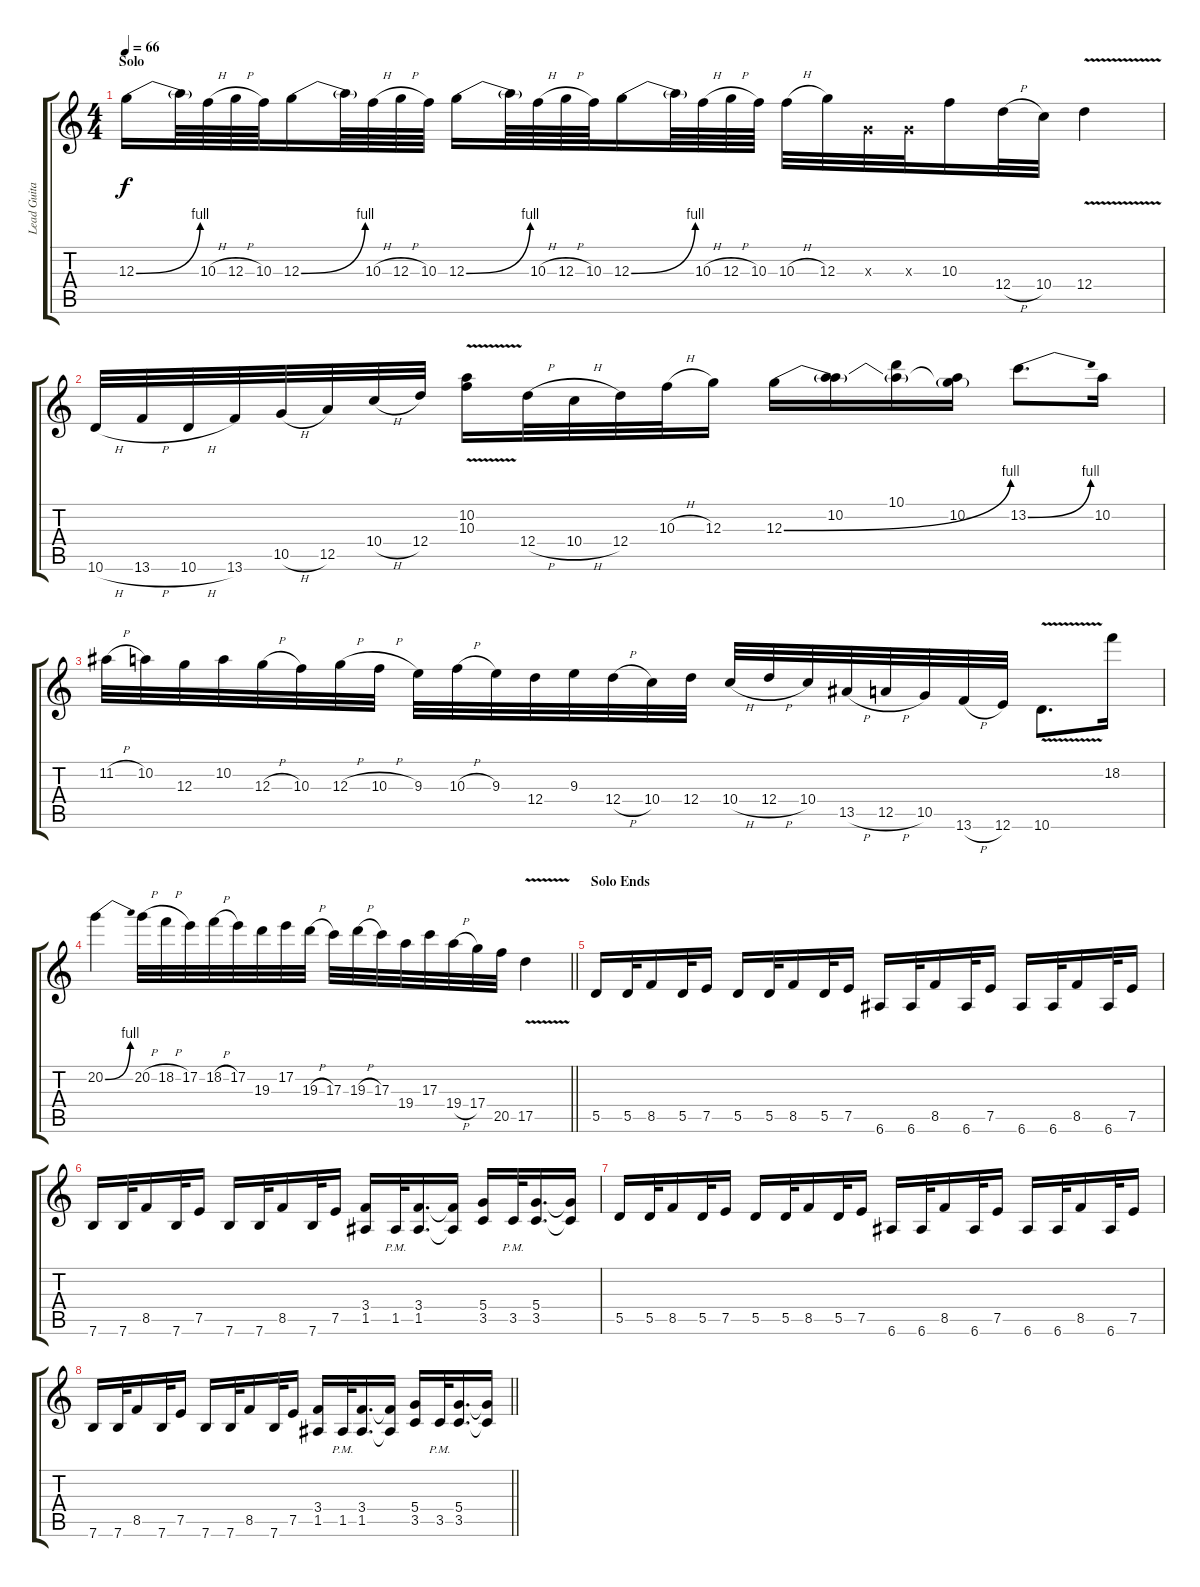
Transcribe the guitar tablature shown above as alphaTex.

\track ("Lead Guitar" "Lead Guita") {instrument distortionguitar}
\staff {score tabs}
\tuning (E4 B3 G3 D3 A2 E2) {hide}
\ts (4 4)
\section ("" "Solo")
\tempo 66
\clef g2
\ks c
12.3{be (bend 0 0 60 4)}.16{dy f} 12.3{t}.64 10.3{h}.64 12.3{h}.64 10.3.64 12.3{be (bend 0 0 60 4)}.16 12.3{t}.64 10.3{h}.64 12.3{h}.64 10.3.64 12.3{be (bend 0 0 60 4)}.16 12.3{t}.64 10.3{h}.64 12.3{h}.64 10.3.64 12.3{be (bend 0 0 60 4)}.16 12.3{t}.64 10.3{h}.64 12.3{h}.64 10.3.64 10.3{h}.32 12.3.32 0.3{x}.32 0.3{x}.32 10.3.16 12.4{h}.32 10.4.32 12.4{v}.4 |
10.6{h}.32 13.6{h}.32 10.6{h}.32 13.6.32 10.5{h}.32 12.5.32 10.4{h}.32 12.4.32 (10.2{v} 10.3{v}).16 12.4{h}.32 10.4{h}.32 12.4.32 10.3{h}.32 12.3.16 12.3{be (bend 0 0 60 4)}.16 (10.2 12.3{t}).16 (10.1 12.3{t}).16 (10.2 12.3{t}).16 13.2{be (bend 0 0 60 4)}.8{d} 10.2.16 |
11.2{h}.32 10.2.32 12.3.32 10.2.32 12.3{h}.32 10.3.32 12.3{h}.32 10.3{h}.32 9.3.32 10.3{h}.32 9.3.32 12.4.32 9.3.32 12.4{h}.32 10.4.32 12.4.32 10.4{h}.32 12.4{h}.32 10.4.32 13.5{h}.32 12.5{h}.32 10.5.32 13.6{h}.32 12.6.32 10.6{v}.8{d} 18.2.16 |
\barLineRight lightlight
20.2{be (bend 0 0 60 4)}.4 20.2{h}.32 18.2{h}.32 17.2.32 18.2{h}.32 17.2.32 19.3.32 17.2.32 19.3{h}.32 17.3.32 19.3{h}.32 17.3.32 19.4.32 17.3.32 19.4{h}.32 17.4.32 20.5.32 17.5{v}.4 |
\section ("" "Solo Ends")
5.5.16 5.5.32 8.5.16 5.5.32 7.5.16 5.5.16 5.5.32 8.5.16 5.5.32 7.5.16 6.6.16 6.6.32 8.5.16 6.6.32 7.5.16 6.6.16 6.6.32 8.5.16 6.6.32 7.5.16 |
7.6.16 7.6.32 8.5.16 7.6.32 7.5.16 7.6.16 7.6.32 8.5.16 7.6.32 7.5.16 (3.4 1.5).16 1.5{pm}.32 (3.4 1.5).16{d} (3.4{t} 1.5{t}).16 (5.4 3.5).16 3.5{pm}.32 (5.4 3.5).16{d} (5.4{t} 3.5{t}).16 |
5.5.16 5.5.32 8.5.16 5.5.32 7.5.16 5.5.16 5.5.32 8.5.16 5.5.32 7.5.16 6.6.16 6.6.32 8.5.16 6.6.32 7.5.16 6.6.16 6.6.32 8.5.16 6.6.32 7.5.16 |
\barLineRight lightlight
7.6.16 7.6.32 8.5.16 7.6.32 7.5.16 7.6.16 7.6.32 8.5.16 7.6.32 7.5.16 (3.4 1.5).16 1.5{pm}.32 (3.4 1.5).16{d} (3.4{t} 1.5{t}).16 (5.4 3.5).16 3.5{pm}.32 (5.4 3.5).16{d} (5.4{t} 3.5{t}).16
